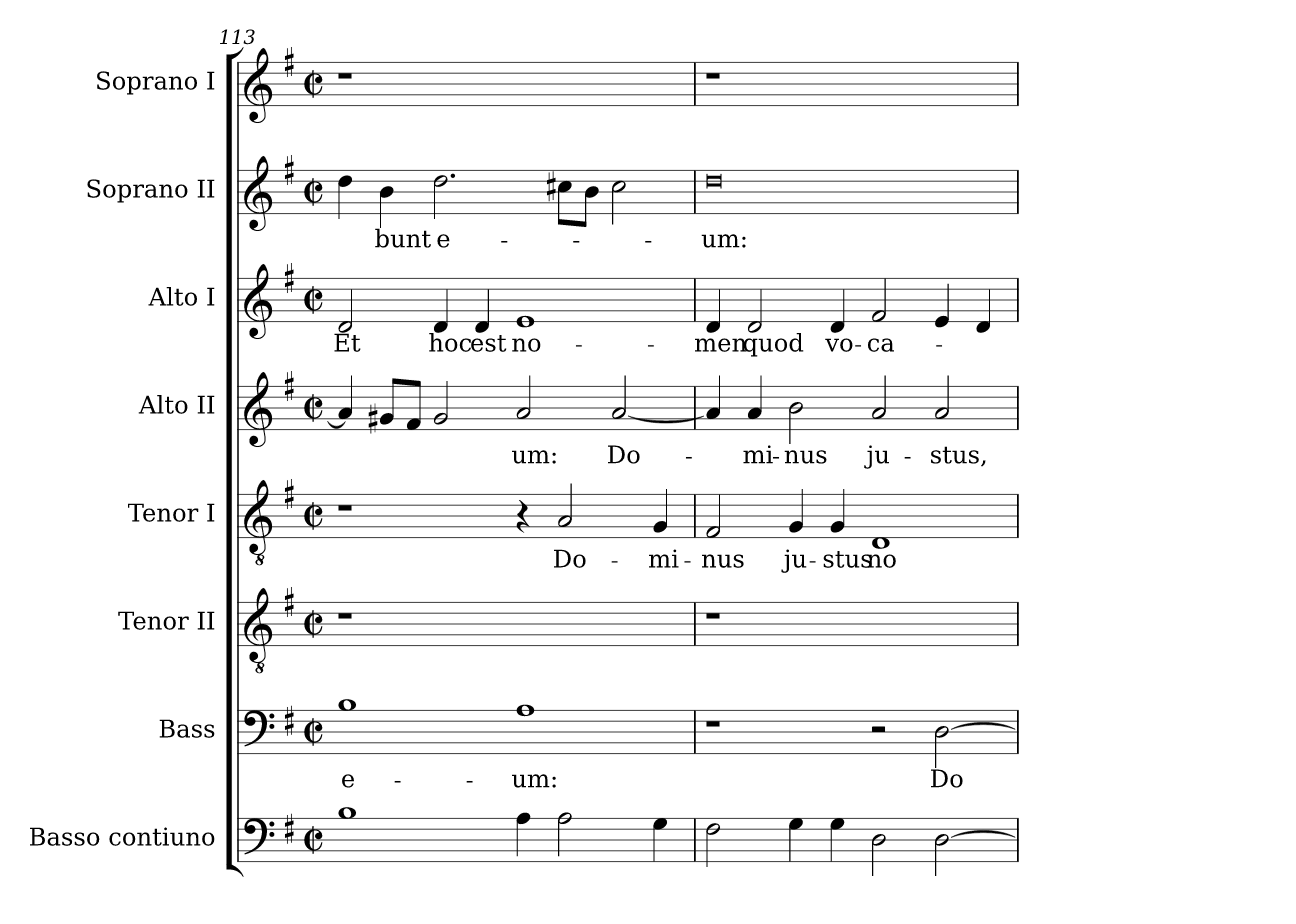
**kern	**kern	**text	**kern	**kern	**text	**kern	**text	**kern	**text	**kern	**text	**kern
*part8	*part7	*part7	*part6	*part5	*part5	*part4	*part4	*part3	*part3	*part2	*part2	*part1
*staff8	*staff7	*staff7	*staff6	*staff5	*staff5	*staff4	*staff4	*staff3	*staff3	*staff2	*staff2	*staff1
*I"Basso contiuno	*I"Bass	*	*I"Tenor II	*I"Tenor I	*	*I"Alto II	*	*I"Alto I	*	*I"Soprano II	*	*I"Soprano I
*	*I'B	*	*	*I'T	*	*	*	*I'A	*	*	*	*
!!LO:PB:g=z
*clefF4	*clefF4	*	*clefGv2	*clefGv2	*	*clefG2	*	*clefG2	*	*clefG2	*	*clefG2
*k[f#]	*k[f#]	*	*k[f#]	*k[f#]	*	*k[f#]	*	*k[f#]	*	*k[f#]	*	*k[f#]
*G:	*G:	*	*G:	*G:	*	*G:	*	*G:	*	*G:	*	*G:
*M2/2	*M2/2	*	*M2/2	*M2/2	*	*M2/2	*	*M2/2	*	*M2/2	*	*M2/2
*met(c|)	*met(c|)	*	*met(c|)	*met(c|)	*	*met(c|)	*	*met(c|)	*	*met(c|)	*	*met(c|)
=113	=113	=113	=113	=113	=113	=113	=113	=113	=113	=113	=113	=113
!	!	!LO:LY:b:color=#000000	!LO:N:vis=1	!	!	!	!	!	!	!	!	!
!	!	!	!	!	!	!	!	!	!LO:LY:b:color=#000000	!	!	!LO:N:vis=1
1Bi	1Bi	e-	1r	1r	.	4ai/]	.	2di/	Et	4ddi\	.	1r
!	!	!	!	!	!	!	!	!	!	!	!LO:LY:b:color=#000000	!
.	.	.	.	.	.	8g#Xi/L	.	.	.	4bi\	-bunt	.
.	.	.	.	.	.	8f#i/J	.	.	.	.	.	.
!	!	!	!	!	!	!	!	!	!LO:LY:b:color=#000000	!	!	!
!	!	!	!	!	!	!	!	!	!	!	!LO:LY:b:color=#000000	!
.	.	.	.	.	.	2g#i/	.	4di/	hoc	2.ddi\	e-	.
!	!	!	!	!	!	!	!	!	!LO:LY:b:color=#000000	!	!	!
.	.	.	.	.	.	.	.	4di/	est	.	.	.
!	!	!LO:LY:b:color=#000000	!	!	!	!	!	!	!	!	!	!
!	!	!	!	!	!	!	!LO:LY:b:color=#000000	!	!	!	!	!
!	!	!	!	!	!	!	!	!	!LO:LY:b:color=#000000	!	!	!
4Ai\	1Ai	-um:	1ryy	4r	.	2ai/	-um:	1ei	no-	.	.	1ryy
!	!	!	!	!	!LO:LY:b:color=#000000	!	!	!	!	!	!	!
2Ai\	.	.	.	2Ai/	Do-	.	.	.	.	8cc#Xi\L	.	.
.	.	.	.	.	.	.	.	.	.	8bi\J	.	.
!	!	!	!	!	!	!	!LO:LY:b:color=#000000	!	!	!	!	!
.	.	.	.	.	.	[<2ai/	Do-	.	.	2cc#i\	.	.
!	!	!	!	!	!LO:LY:b:color=#000000	!	!	!	!	!	!	!
4Gi\	.	.	.	4Gi/	-mi-	.	.	.	.	.	.	.
=114	=114	=114	=114	=114	=114	=114	=114	=114	=114	=114	=114	=114
!	!	!	!LO:N:vis=1	!	!	!	!	!	!	!	!	!
!	!	!	!	!	!LO:LY:b:color=#000000	!	!	!	!	!	!	!
!	!	!	!	!	!	!	!	!	!LO:LY:b:color=#000000	!	!	!
!	!	!	!	!	!	!	!	!	!	!	!LO:LY:b:color=#000000	!LO:N:vis=1
2F#i\	1r	.	1r	2F#i/	-nus	4ai/]	.	4di/	-men	0ddi	-um:	1r
!	!	!	!	!	!	!	!LO:LY:b:color=#000000	!	!	!	!	!
!	!	!	!	!	!	!	!	!	!LO:LY:b:color=#000000	!	!	!
.	.	.	.	.	.	4ai/	-mi-	2di/	quod	.	.	.
!	!	!	!	!	!LO:LY:b:color=#000000	!	!	!	!	!	!	!
!	!	!	!	!	!	!	!LO:LY:b:color=#000000	!	!	!	!	!
4Gi\	.	.	.	4Gi/	ju-	2bi\	-nus	.	.	.	.	.
!	!	!	!	!	!LO:LY:b:color=#000000	!	!	!	!	!	!	!
!	!	!	!	!	!	!	!	!	!LO:LY:b:color=#000000	!	!	!
4Gi\	.	.	.	4Gi/	-stus	.	.	4di/	vo-	.	.	.
!	!	!	!	!	!LO:LY:b:color=#000000	!	!	!	!	!	!	!
!	!	!	!	!	!	!	!LO:LY:b:color=#000000	!	!	!	!	!
!	!	!	!	!	!	!	!	!	!LO:LY:b:color=#000000	!	!	!
2Di\	2r	.	1ryy	1Di	no-	2ai/	ju-	2f#i/	-ca-	.	.	1ryy
!	!	!LO:LY:b:color=#000000	!	!	!	!	!	!	!	!	!	!
!	!	!	!	!	!	!	!LO:LY:b:color=#000000	!	!	!	!	!
[>2Di\	[>2Di\	Do-	.	.	.	2ai/	-stus,	4ei/	.	.	.	.
.	.	.	.	.	.	.	.	4di/	.	.	.	.
=	=	=	=	=	=	=	=	=	=	=	=	=
*-	*-	*-	*-	*-	*-	*-	*-	*-	*-	*-	*-	*-
